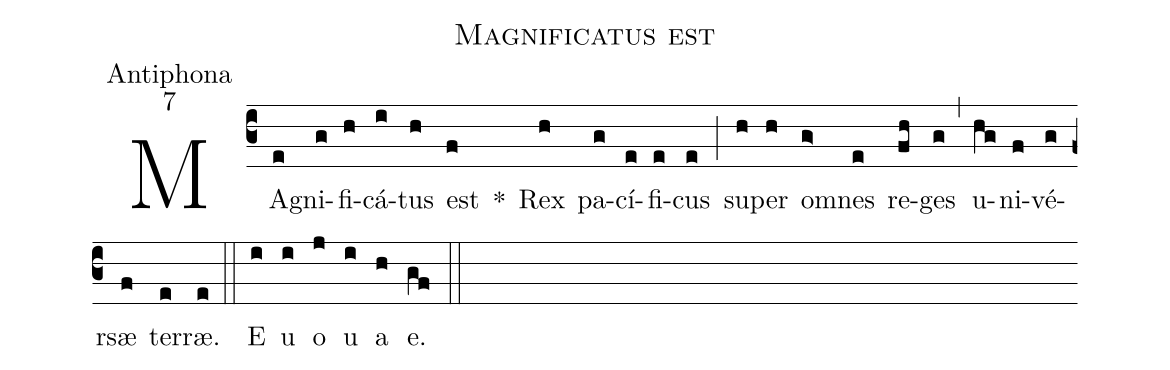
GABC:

name:Magnificatus est;
office-part:Antiphona;
mode:7;
%%
(c3) MA(e)gni(g)fi(h)cá(i)tus(h) est(f) *() Rex(h) pa(g)cí(e)fi(e)cus(e) (;) su(h)per(h) o(g>)mnes(e) re(fh)ges(g) (,) u(hg)ni(f)vé(g)rsæ(f) ter(e)ræ.(e) (::) E(i) u(i) o(j) u(i) a(h) e.(gf) (::)
